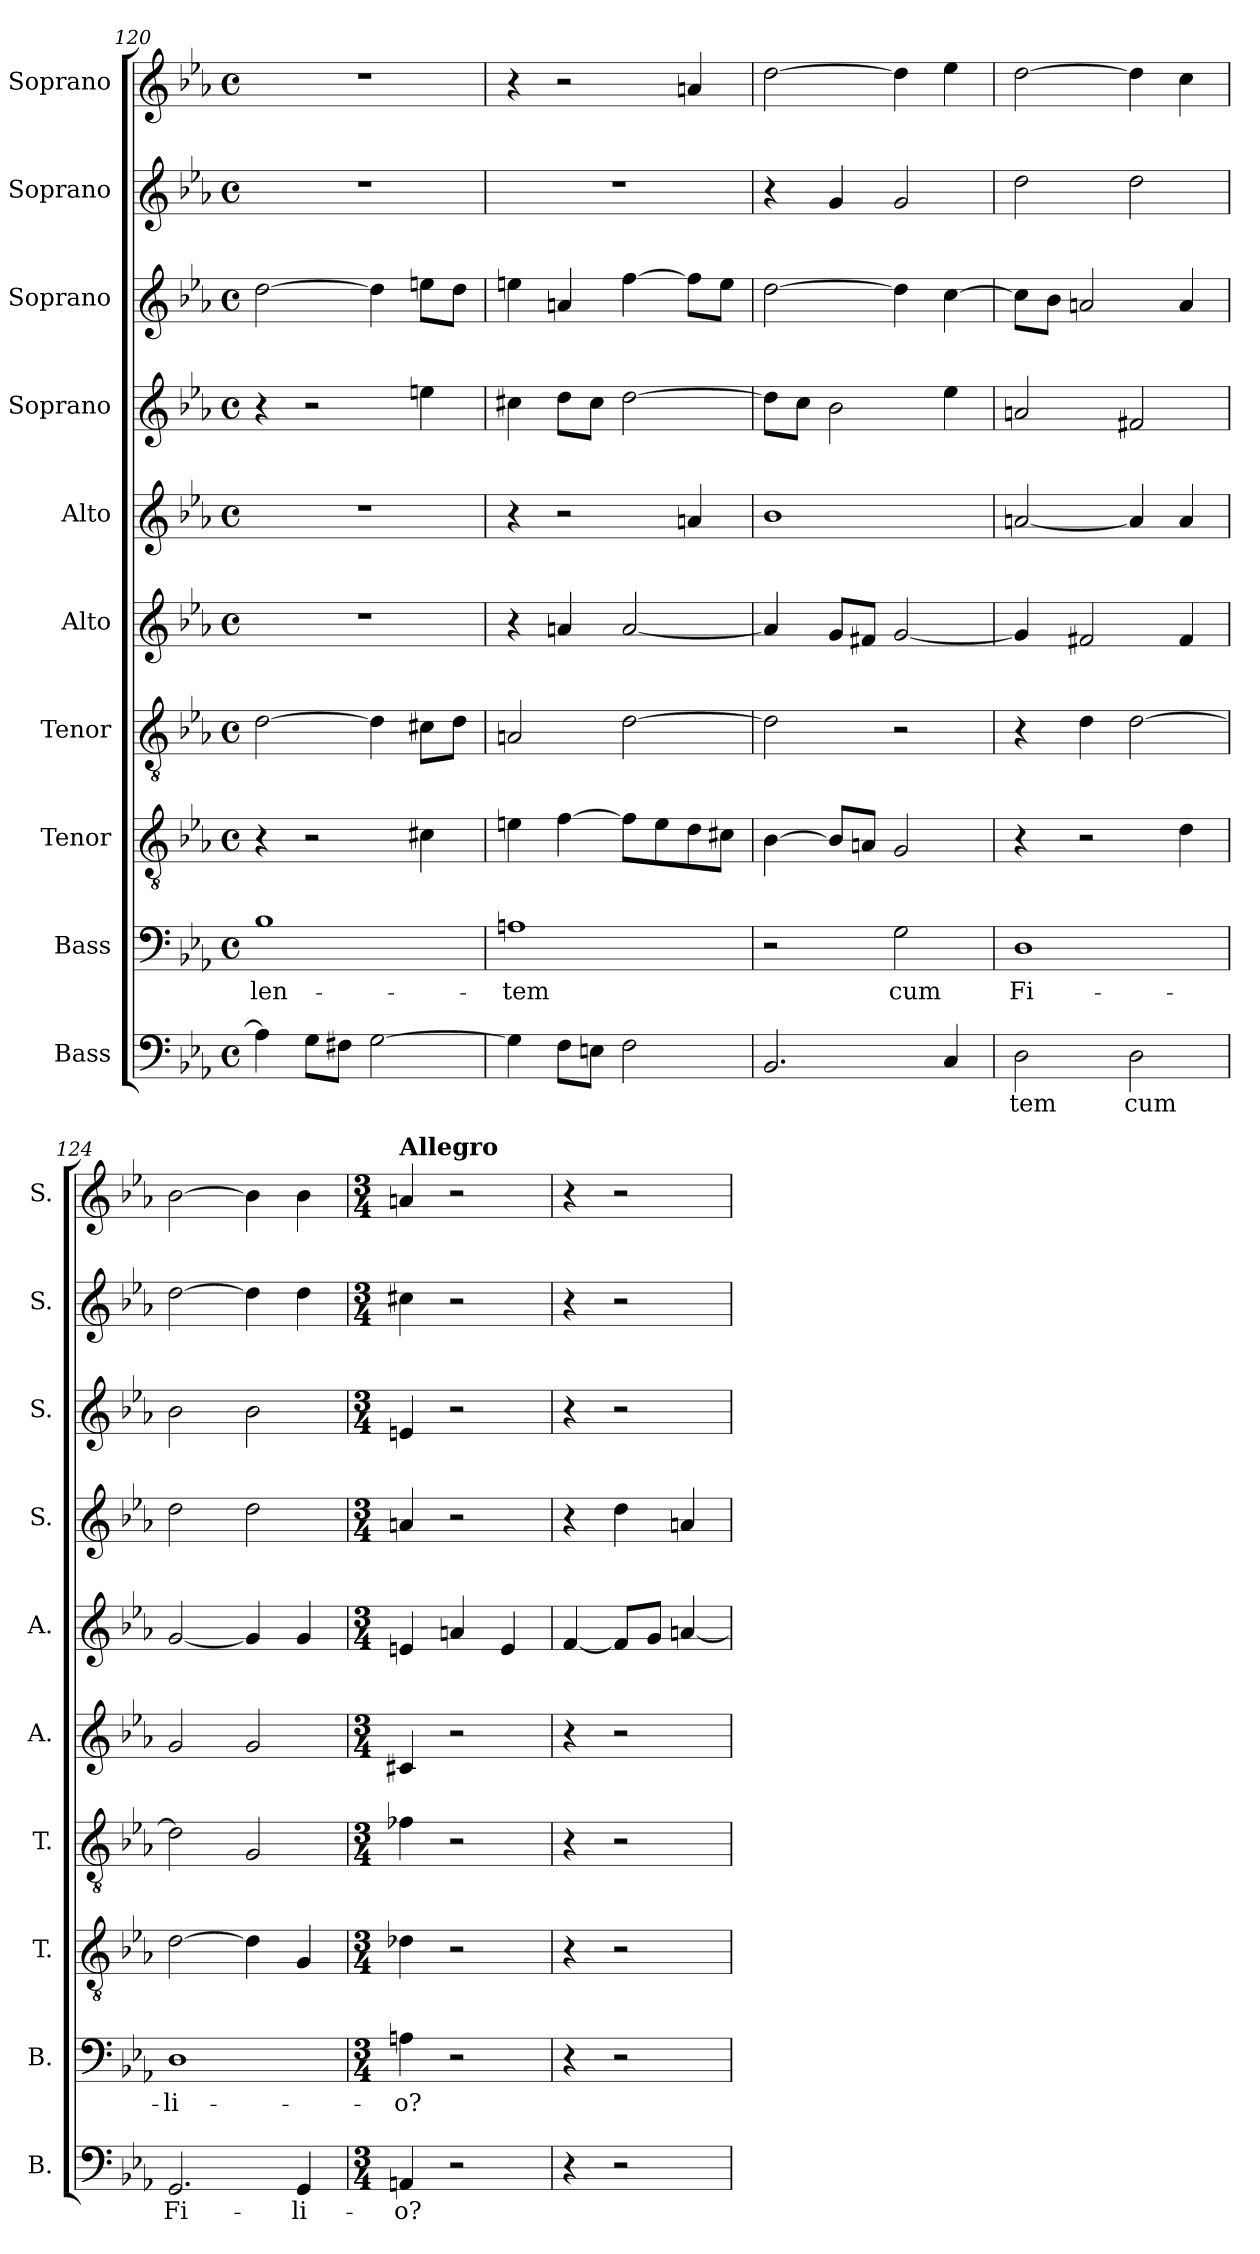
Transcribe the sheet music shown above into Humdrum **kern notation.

**kern	**text	**kern	**text	**kern	**kern	**kern	**kern	**kern	**kern	**kern	**kern
*part10	*part10	*part9	*part9	*part8	*part7	*part6	*part5	*part4	*part3	*part2	*part1
*staff10	*staff10	*staff9	*staff9	*staff8	*staff7	*staff6	*staff5	*staff4	*staff3	*staff2	*staff1
*I"Bass	*	*I"Bass	*	*I"Tenor	*I"Tenor	*I"Alto	*I"Alto	*I"Soprano	*I"Soprano	*I"Soprano	*I"Soprano
*I'B.	*	*I'B.	*	*I'T.	*I'T.	*I'A.	*I'A.	*I'S.	*I'S.	*I'S.	*I'S.
*clefF4	*	*clefF4	*	*clefGv2	*clefGv2	*clefG2	*clefG2	*clefG2	*clefG2	*clefG2	*clefG2
*k[b-e-a-]	*	*k[b-e-a-]	*	*k[b-e-a-]	*k[b-e-a-]	*k[b-e-a-]	*k[b-e-a-]	*k[b-e-a-]	*k[b-e-a-]	*k[b-e-a-]	*k[b-e-a-]
*M4/4	*	*M4/4	*	*M4/4	*M4/4	*M4/4	*M4/4	*M4/4	*M4/4	*M4/4	*M4/4
*met(c)	*	*met(c)	*	*met(c)	*met(c)	*met(c)	*met(c)	*met(c)	*met(c)	*met(c)	*met(c)
=120	=120	=120	=120	=120	=120	=120	=120	=120	=120	=120	=120
4A\]	.	1B-	-len-	4r	[2d\	1r	1r	4r	[2dd\	1r	1r
8G\L	.	.	.	2r	.	.	.	2r	.	.	.
8F#X\J	.	.	.	.	.	.	.	.	.	.	.
[2G\	.	.	.	.	4d\]	.	.	.	4dd\]	.	.
.	.	.	.	4c#X\	8c#X\L	.	.	4een\	8een\L	.	.
.	.	.	.	.	8d\J	.	.	.	8dd\J	.	.
=121	=121	=121	=121	=121	=121	=121	=121	=121	=121	=121	=121
4G\]	.	1An	-tem	4en\	2An/	4r	4r	4cc#X\	4een\	1r	4r
8F\L	.	.	.	[4f\	.	4an/	2r	8dd\L	4an/	.	2r
8En\J	.	.	.	.	.	.	.	8cc#\J	.	.	.
2F\	.	.	.	8f\L]	[2d\	[2a/	.	[2dd\	[4ff\	.	.
.	.	.	.	8e\	.	.	.	.	.	.	.
.	.	.	.	8d\	.	.	4an/	.	8ff\L]	.	4an/
.	.	.	.	8c#X\J	.	.	.	.	8ee\J	.	.
!!LO:PB:g=z
=122	=122	=122	=122	=122	=122	=122	=122	=122	=122	=122	=122
2.BB-/	.	2r	.	[4B-\	2d\]	4a/]	1b-	8dd\L]	[2dd\	4r	[2dd\
.	.	.	.	.	.	.	.	8cc\J	.	.	.
.	.	.	.	8B-/L]	.	8g/L	.	2b-\	.	4g/	.
.	.	.	.	8An/J	.	8f#X/J	.	.	.	.	.
.	.	2G\	cum	2G/	2r	[2g/	.	.	4dd\]	2g/	4dd\]
4C/	.	.	.	.	.	.	.	4ee-\	[4cc\	.	4ee-\
=123	=123	=123	=123	=123	=123	=123	=123	=123	=123	=123	=123
2D\	-tem	1D	Fi-	4r	4r	4g/]	[2an/	2an/	8cc\L]	2dd\	[2dd\
.	.	.	.	.	.	.	.	.	8b-\J	.	.
.	.	.	.	2r	4d\	2f#X/	.	.	2an/	.	.
2D\	cum	.	.	.	[2d\	.	4a/]	2f#X/	.	2dd\	4dd\]
.	.	.	.	4d\	.	4f#/	4a/	.	4a/	.	4cc\
=124	=124	=124	=124	=124	=124	=124	=124	=124	=124	=124	=124
2.GG/	Fi-	1D	-li-	[2d\	2d\]	2g/	[2g/	2dd\	2b-\	[2dd\	[2b-\
.	.	.	.	4d\]	2G/	2g/	4g/]	2dd\	2b-\	4dd\]	4b-\]
4GG/	-li-	.	.	4G/	.	.	4g/	.	.	4dd\	4b-\
=125	=125	=125	=125	=125	=125	=125	=125	=125	=125	=125	=125
*M3/4	*	*M3/4	*	*M3/4	*M3/4	*M3/4	*M3/4	*M3/4	*M3/4	*M3/4	*M3/4
!	!	!	!	!	!	!	!	!	!	!	!LO:TX:a:B:t=Allegro
4AAn/	-o?	4An\	-o?	4d-X\	4f-X\	4c#X/	4en/	4an/	4en/	4cc#X\	4an/
2r	.	2r	.	2r	2r	2r	4an/	2r	2r	2r	2r
.	.	.	.	.	.	.	4e/	.	.	.	.
=126	=126	=126	=126	=126	=126	=126	=126	=126	=126	=126	=126
4r	.	4r	.	4r	4r	4r	[4f/	4r	4r	4r	4r
2r	.	2r	.	2r	2r	2r	8f/L]	4dd\	2r	2r	2r
.	.	.	.	.	.	.	8g/J	.	.	.	.
.	.	.	.	.	.	.	[4an/	4an/	.	.	.
=	=	=	=	=	=	=	=	=	=	=	=
*-	*-	*-	*-	*-	*-	*-	*-	*-	*-	*-	*-
